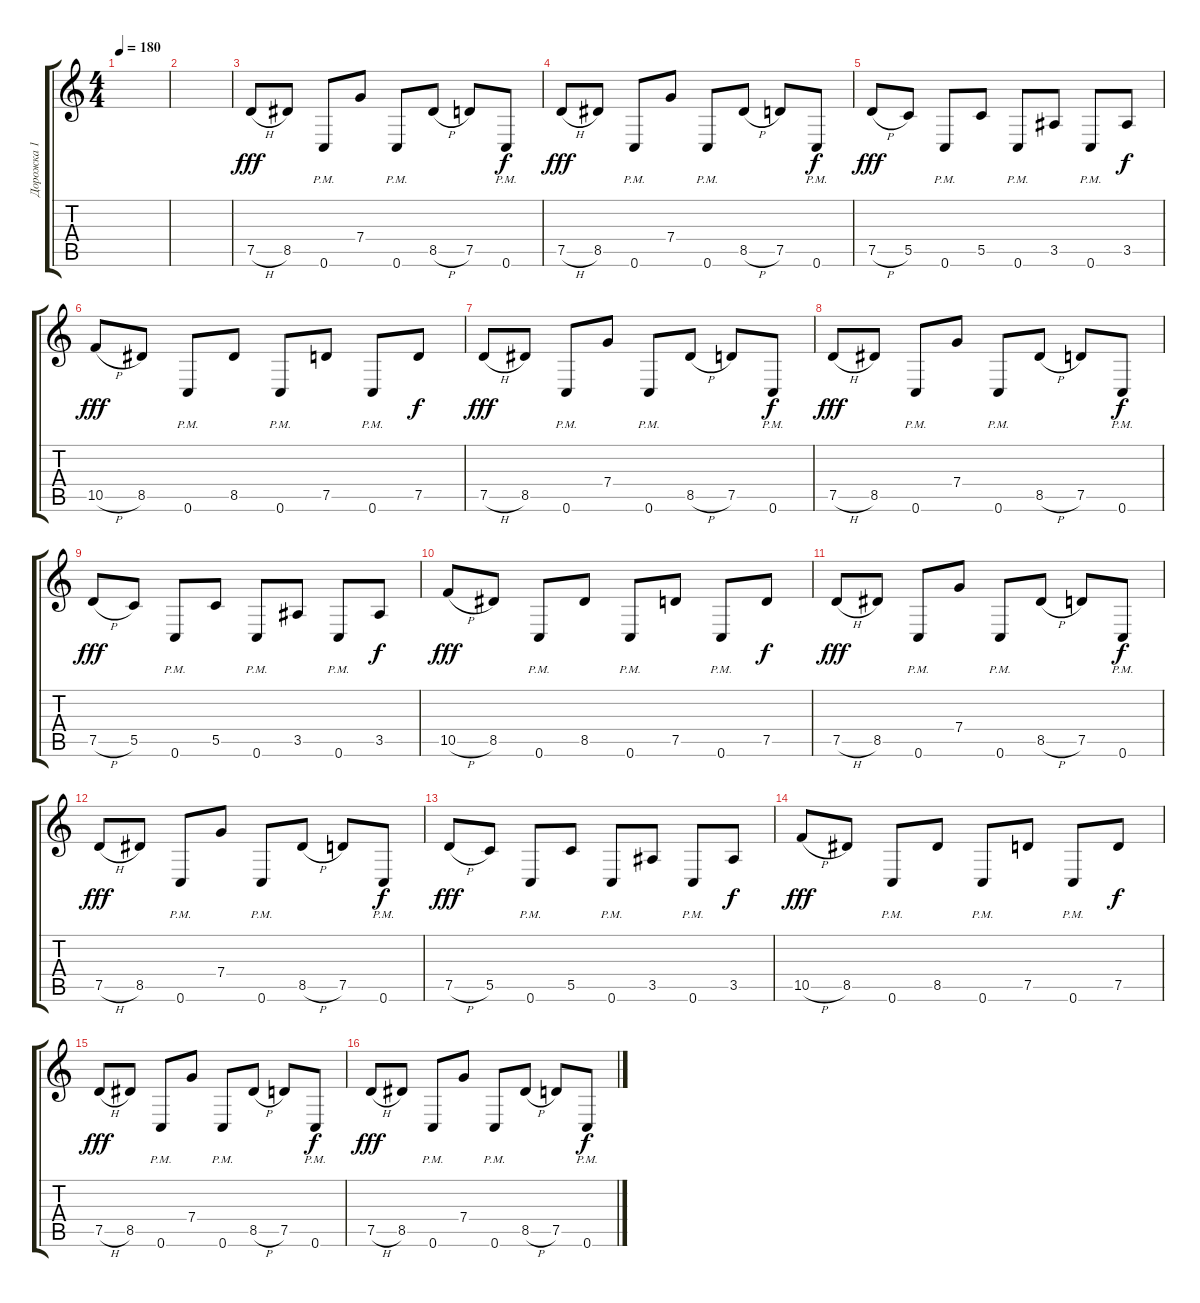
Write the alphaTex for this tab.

\track ("Дорожка 1" "Дорожка 1") {instrument distortionguitar}
\staff {score tabs}
\tuning (D4 A3 F3 C3 G2 C2) {hide}
\ts (4 4)
\tempo 180
\clef g2
\ks c
|
|
7.5{h}.8{dy fff} 8.5.8 0.6{pm}.8 7.4.8 0.6{pm}.8 8.5{h}.8 7.5.8 0.6{pm}.8{dy f} |
7.5{h}.8{dy fff} 8.5.8 0.6{pm}.8 7.4.8 0.6{pm}.8 8.5{h}.8 7.5.8 0.6{pm}.8{dy f} |
7.5{h}.8{dy fff} 5.5.8 0.6{pm}.8 5.5.8 0.6{pm}.8 3.5.8 0.6{pm}.8 3.5.8{dy f} |
10.5{h}.8{dy fff} 8.5.8 0.6{pm}.8 8.5.8 0.6{pm}.8 7.5.8 0.6{pm}.8 7.5.8{dy f} |
7.5{h}.8{dy fff} 8.5.8 0.6{pm}.8 7.4.8 0.6{pm}.8 8.5{h}.8 7.5.8 0.6{pm}.8{dy f} |
7.5{h}.8{dy fff} 8.5.8 0.6{pm}.8 7.4.8 0.6{pm}.8 8.5{h}.8 7.5.8 0.6{pm}.8{dy f} |
7.5{h}.8{dy fff} 5.5.8 0.6{pm}.8 5.5.8 0.6{pm}.8 3.5.8 0.6{pm}.8 3.5.8{dy f} |
10.5{h}.8{dy fff} 8.5.8 0.6{pm}.8 8.5.8 0.6{pm}.8 7.5.8 0.6{pm}.8 7.5.8{dy f} |
7.5{h}.8{dy fff} 8.5.8 0.6{pm}.8 7.4.8 0.6{pm}.8 8.5{h}.8 7.5.8 0.6{pm}.8{dy f} |
7.5{h}.8{dy fff} 8.5.8 0.6{pm}.8 7.4.8 0.6{pm}.8 8.5{h}.8 7.5.8 0.6{pm}.8{dy f} |
7.5{h}.8{dy fff} 5.5.8 0.6{pm}.8 5.5.8 0.6{pm}.8 3.5.8 0.6{pm}.8 3.5.8{dy f} |
10.5{h}.8{dy fff} 8.5.8 0.6{pm}.8 8.5.8 0.6{pm}.8 7.5.8 0.6{pm}.8 7.5.8{dy f} |
7.5{h}.8{dy fff} 8.5.8 0.6{pm}.8 7.4.8 0.6{pm}.8 8.5{h}.8 7.5.8 0.6{pm}.8{dy f} |
7.5{h}.8{dy fff} 8.5.8 0.6{pm}.8 7.4.8 0.6{pm}.8 8.5{h}.8 7.5.8 0.6{pm}.8{dy f}
